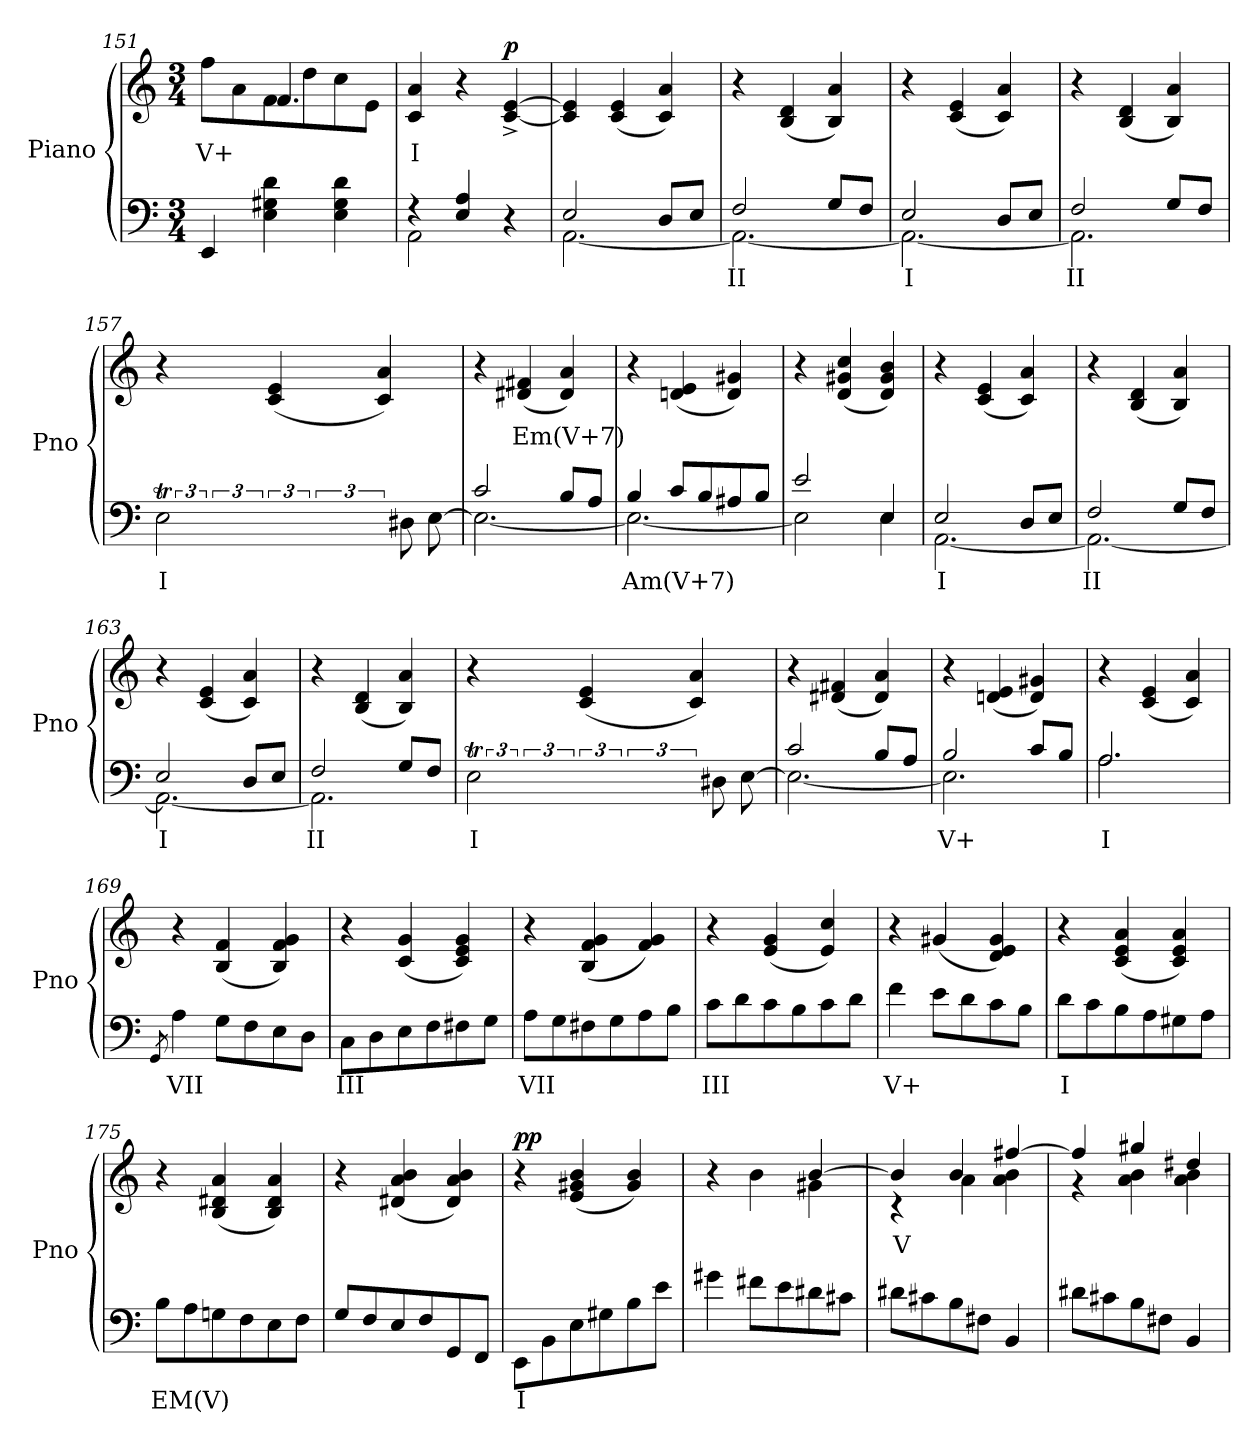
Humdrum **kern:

**kern	**text	**kern	**text	**dynam
*part1	*part1	*part1	*part1	*part1
*staff2	*staff2	*staff1	*staff1	*staff1/2
*I"Piano	*	*	*	*
*I'Pno	*	*	*	*
*clefF4	*	*clefG2	*	*
*k[]	*	*k[]	*	*
*M3/4	*	*M3/4	*	*
=151	=151	=151	=151	=151
!	!	!	!LO:LY:b	!
*	*	*^	*	*
4EE/	.	8ff\L	4ryy	V+	.
.	.	8a\	.	.	.
4E\ 4G#X\ 4d\	.	8f\	4.f/	.	.
.	.	8dd\	.	.	.
4E\ 4G#\ 4d\	.	8cc\	.	.	.
.	.	8e\J	8ryy	.	.
=152	=152	=152	=152	=152	=152
*^	*	*	*	*	*
!	!	!	!	!	!LO:LY:b	!
*	*	*	*v	*v	*	*
4r	2AA\	.	4c/ 4a/	I	.
4E/ 4A/	.	.	4r	.	.
!	!	!	!	!	!LO:DY:b
4r	4ryy	.	[4c/^ [4e/^	.	p
!!LO:LB:g=z
=153	=153	=153	=153	=153	=153
2E/	[2.AA\	.	4c/] 4e/]	.	.
.	.	.	(>4c/ 4e/	.	.
8D/L	.	.	4c/ 4a/)	.	.
8E/J	.	.	.	.	.
=154	=154	=154	=154	=154	=154
!	!	!LO:LY:b	!	!	!
2F/	2.AA\_	II	4r	.	.
.	.	.	(>4B/ 4d/	.	.
8G/L	.	.	4B/ 4a/)	.	.
8F/J	.	.	.	.	.
=155	=155	=155	=155	=155	=155
!	!	!LO:LY:b	!	!	!
2E/	2.AA\_	I	4r	.	.
.	.	.	(>4c/ 4e/	.	.
8D/L	.	.	4c/ 4a/)	.	.
8E/J	.	.	.	.	.
=156	=156	=156	=156	=156	=156
!	!	!LO:LY:b	!	!	!
2F/	2.AA\]	II	4r	.	.
.	.	.	(>4B/ 4d/	.	.
8G/L	.	.	4B/ 4a/)	.	.
8F/J	.	.	.	.	.
=157	=157	=157	=157	=157	=157
!	!	!LO:LY:b	!	!	!
2Et\	24ryy	I	4r	.	.
.	24Fyy	.	.	.	.
.	24Eyy	.	.	.	.
.	24Fyy	.	.	.	.
.	24Eyy	.	.	.	.
.	24Fyy	.	.	.	.
.	24Eyy	.	(>4c/ 4e/	.	.
.	24ryy	.	.	.	.
.	24Eyy	.	.	.	.
.	24Fyy	.	.	.	.
.	48..Eyy	.	.	.	.
.	48..Fyy	.	.	.	.
.	48..Eyy	.	.	.	.
4ryy	.	.	4c/ 4a/)	.	.
.	8D#X\	.	.	.	.
.	[8E\	.	.	.	.
192%5ryy	.	.	192%5ryy	.	.
=158	=158	=158	=158	=158	=158
2c/	2.E\_	.	4r	.	.
!	!	!	!	!LO:LY:b	!
.	.	.	(>4d#X/ 4f#X/	Em(V+7)	.
8B/L	.	.	4d#/ 4a/)	.	.
8A/J	.	.	.	.	.
!!LO:PB:g=z
=159	=159	=159	=159	=159	=159
!	!	!LO:LY:b	!	!	!
4B/	2.E\_	Am(V+7)	4r	.	.
8c/L	.	.	(>4dn/ 4e/	.	.
8B/	.	.	.	.	.
8A#X/	.	.	4d/ 4g#X/)	.	.
8B/J	.	.	.	.	.
=160	=160	=160	=160	=160	=160
2e/	2E\]	.	4r	.	.
.	.	.	(>4d/ 4g#X/ 4cc/	.	.
4E/	4E\	.	4d/ 4g#/ 4b/)	.	.
=161	=161	=161	=161	=161	=161
!	!	!LO:LY:b	!	!	!
2E/	[2.AA\	I	4r	.	.
.	.	.	(>4c/ 4e/	.	.
8D/L	.	.	4c/ 4a/)	.	.
8E/J	.	.	.	.	.
=162	=162	=162	=162	=162	=162
!	!	!LO:LY:b	!	!	!
2F/	2.AA\_	II	4r	.	.
.	.	.	(>4B/ 4d/	.	.
8G/L	.	.	4B/ 4a/)	.	.
8F/J	.	.	.	.	.
=163	=163	=163	=163	=163	=163
!	!	!LO:LY:b	!	!	!
2E/	2.AA\_	I	4r	.	.
.	.	.	(>4c/ 4e/	.	.
8D/L	.	.	4c/ 4a/)	.	.
8E/J	.	.	.	.	.
=164	=164	=164	=164	=164	=164
!	!	!LO:LY:b	!	!	!
2F/	2.AA\]	II	4r	.	.
.	.	.	(>4B/ 4d/	.	.
8G/L	.	.	4B/ 4a/)	.	.
8F/J	.	.	.	.	.
!!LO:LB:g=z
=165	=165	=165	=165	=165	=165
!	!	!LO:LY:b	!	!	!
2Et\	24ryy	I	4r	.	.
.	24Fyy	.	.	.	.
.	24Eyy	.	.	.	.
.	24Fyy	.	.	.	.
.	24Eyy	.	.	.	.
.	24Fyy	.	.	.	.
.	24Eyy	.	(>4c/ 4e/	.	.
.	24ryy	.	.	.	.
.	24Eyy	.	.	.	.
.	24Fyy	.	.	.	.
.	48..Eyy	.	.	.	.
.	48..Fyy	.	.	.	.
.	48..Eyy	.	.	.	.
4ryy	.	.	4c/ 4a/)	.	.
.	8D#X\	.	.	.	.
.	[8E\	.	.	.	.
192%5ryy	.	.	192%5ryy	.	.
=166	=166	=166	=166	=166	=166
2c/	2.E\_	.	4r	.	.
.	.	.	(>4d#X/ 4f#X/	.	.
8B/L	.	.	4d#/ 4a/)	.	.
8A/J	.	.	.	.	.
=167	=167	=167	=167	=167	=167
!	!	!LO:LY:b	!	!	!
2B/	2.E\]	V+	4r	.	.
.	.	.	(>4dn/ 4e/	.	.
8c/L	.	.	4d/ 4g#X/)	.	.
8B/J	.	.	.	.	.
=168	=168	=168	=168	=168	=168
!	!	!LO:LY:b	!	!	!
2.A/	2.A\	I	4r	.	.
.	.	.	(>4c/ 4e/	.	.
.	.	.	4c/ 4a/)	.	.
*v	*v	*	*	*	*
=169	=169	=169	=169	=169
8qGG/	.	.	.	.
!	!LO:LY:b	!	!	!
4A\	VII	4r	.	.
8G\L	.	(>4B/ 4f/	.	.
8F\	.	.	.	.
8E\	.	4B/ 4f/ 4g/)	.	.
8D\J	.	.	.	.
=170	=170	=170	=170	=170
!	!LO:LY:b	!	!	!
8C\L	III	4r	.	.
8D\	.	.	.	.
8E\	.	(>4c/ 4g/	.	.
8F\	.	.	.	.
8F#X\	.	4c/ 4e/ 4g/)	.	.
8G\J	.	.	.	.
!!LO:LB:g=z
=171	=171	=171	=171	=171
!	!LO:LY:b	!	!	!
8A\L	VII	4r	.	.
8G\	.	.	.	.
8F#X\	.	(>4B/ 4f/ 4g/	.	.
8G\	.	.	.	.
8A\	.	4f/ 4g/)	.	.
8B\J	.	.	.	.
=172	=172	=172	=172	=172
!	!LO:LY:b	!	!	!
8c\L	III	4r	.	.
8d\	.	.	.	.
8c\	.	(>4e/ 4g/	.	.
8B\	.	.	.	.
8c\	.	4e/ 4cc/)	.	.
8d\J	.	.	.	.
=173	=173	=173	=173	=173
!	!LO:LY:b	!	!	!
4f\	V+	4r	.	.
8e\L	.	(>4g#X/	.	.
8d\	.	.	.	.
8c\	.	4d/ 4e/ 4g#/)	.	.
8B\J	.	.	.	.
=174	=174	=174	=174	=174
!	!LO:LY:b	!	!	!
8d\L	I	4r	.	.
8c\	.	.	.	.
8B\	.	(>4c/ 4e/ 4a/	.	.
8A\	.	.	.	.
8G#X\	.	4c/ 4e/ 4a/)	.	.
8A\J	.	.	.	.
=175	=175	=175	=175	=175
!	!LO:LY:b	!	!	!
8B\L	EM(V)	4r	.	.
8A\	.	.	.	.
8Gn\	.	(>4B/ 4d#X/ 4a/	.	.
8F\	.	.	.	.
8E\	.	4B/ 4d#/ 4a/)	.	.
8F\J	.	.	.	.
=176	=176	=176	=176	=176
8G/L	.	4r	.	.
8F/	.	.	.	.
8E/	.	(>4d#X/ 4a/ 4b/	.	.
8F/	.	.	.	.
8GG/	.	4d#/ 4a/ 4b/)	.	.
8FF/J	.	.	.	.
!!LO:LB:g=z
=177	=177	=177	=177	=177
!	!LO:LY:b	!	!	!LO:DY:b=2
8EE\L	I	4r	.	pp
8BB\	.	.	.	.
8E\	.	(>4e/ 4g#X/ 4b/	.	.
8G#X\	.	.	.	.
8B\	.	4g#/ 4b/)	.	.
8e\J	.	.	.	.
=178	=178	=178	=178	=178
*	*	*^	*	*
4g#X\	.	4r	2ryy	.	.
8f#X\L	.	4b\	.	.	.
8e\	.	.	.	.	.
8d#X\	.	[4b/	4g#X\	.	.
8c#X\J	.	.	.	.	.
=179	=179	=179	=179	=179	=179
!	!	!	!	!LO:LY:b	!
8d#X\L	.	4b/]	4r	V	.
8c#X\	.	.	.	.	.
8B\	.	4b/	4a\	.	.
8F#X\J	.	.	.	.	.
4BB/	.	[4ff#X/	4a\ 4b\	.	.
=180	=180	=180	=180	=180	=180
8d#X\L	.	4ff#/]	4r	.	.
8c#X\	.	.	.	.	.
8B\	.	4gg#X/	4a\ 4b\	.	.
8F#X\J	.	.	.	.	.
4BB/	.	4dd#X/	4a\ 4b\	.	.
*	*	*v	*v	*	*
=	=	=	=	=
*-	*-	*-	*-	*-
